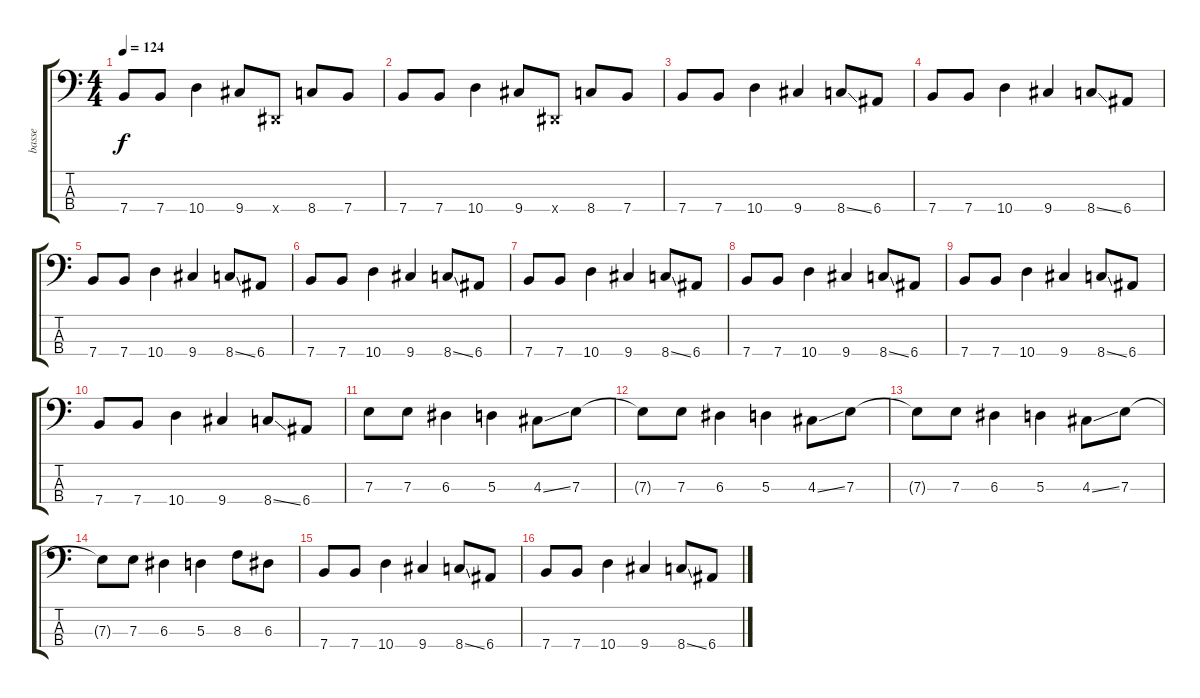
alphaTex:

\track ("basse" "basse") {instrument electricbassfinger}
\staff {score tabs}
\tuning (G2 D2 A1 E1) {hide}
\ts (4 4)
\tempo 124
\clef f4
\ks c
7.4.8{dy f} 7.4.8 10.4.4 9.4.8 -1.4{x}.8 8.4.8 7.4.8 |
7.4.8 7.4.8 10.4.4 9.4.8 -1.4{x}.8 8.4.8 7.4.8 |
7.4.8 7.4.8 10.4.4 9.4.4 8.4{ss}.8 6.4.8 |
7.4.8 7.4.8 10.4.4 9.4.4 8.4{ss}.8 6.4.8 |
7.4.8 7.4.8 10.4.4 9.4.4 8.4{ss}.8 6.4.8 |
7.4.8 7.4.8 10.4.4 9.4.4 8.4{ss}.8 6.4.8 |
7.4.8 7.4.8 10.4.4 9.4.4 8.4{ss}.8 6.4.8 |
7.4.8 7.4.8 10.4.4 9.4.4 8.4{ss}.8 6.4.8 |
7.4.8 7.4.8 10.4.4 9.4.4 8.4{ss}.8 6.4.8 |
7.4.8 7.4.8 10.4.4 9.4.4 8.4{ss}.8 6.4.8 |
7.3.8 7.3.8 6.3.4 5.3.4 4.3{ss}.8 7.3.8 |
7.3{t}.8 7.3.8 6.3.4 5.3.4 4.3{ss}.8 7.3.8 |
7.3{t}.8 7.3.8 6.3.4 5.3.4 4.3{ss}.8 7.3.8 |
7.3{t}.8 7.3.8 6.3.4 5.3.4 8.3.8 6.3.8 |
7.4.8 7.4.8 10.4.4 9.4.4 8.4{ss}.8 6.4.8 |
7.4.8 7.4.8 10.4.4 9.4.4 8.4{ss}.8 6.4.8
